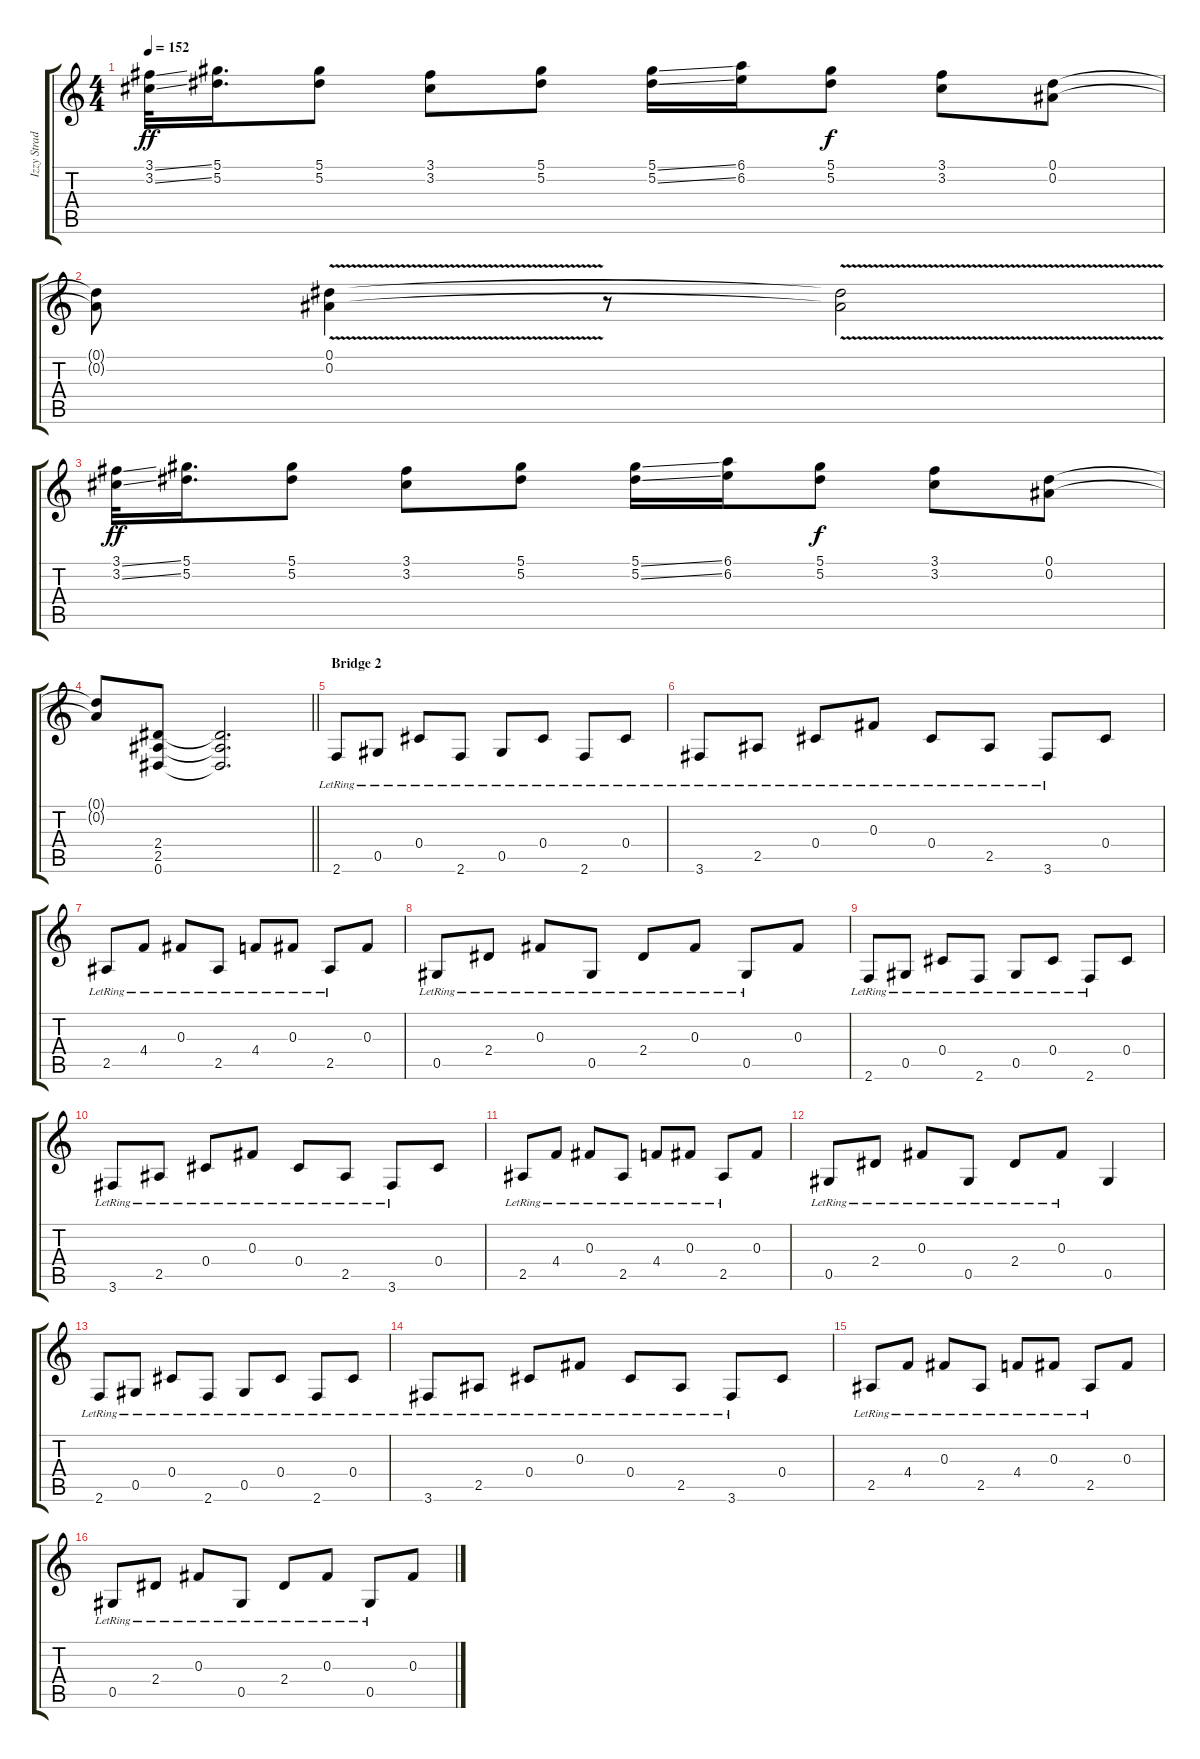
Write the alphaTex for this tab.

\track ("Izzy Stradlin" "Izzy Strad") {instrument distortionguitar}
\staff {score tabs}
\tuning (Eb4 Bb3 Gb3 Db3 Ab2 Eb2) {hide}
\ts (4 4)
\tempo 152
\clef g2
\ks c
(3.1{ss} 3.2{ss}).32{dy ff} (5.1 5.2).16{d} (5.1 5.2).8 (3.1 3.2).8 (5.1 5.2).8 (5.1{ss} 5.2{ss}).16 (6.1 6.2).16 (5.1 5.2).8{dy f} (3.1 3.2).8 (0.1 0.2).8 |
(0.1{t} 0.2{t}).8 (0.1 0.2{v}).4 r.8 (0.1{t} 0.2{t}).2 |
(3.1{ss} 3.2{ss}).32{dy ff} (5.1 5.2).16{d} (5.1 5.2).8 (3.1 3.2).8 (5.1 5.2).8 (5.1{ss} 5.2{ss}).16 (6.1 6.2).16 (5.1 5.2).8{dy f} (3.1 3.2).8 (0.1 0.2).8 |
\barLineRight lightlight
(0.1{t} 0.2{t}).8 (2.4 2.5 0.6).8 (2.4{t} 2.5{t} 0.6{t}).2{d} |
\section ("" "Bridge 2")
2.6{lr}.8{instrument electricguitarclean} 0.5{lr}.8 0.4{lr}.8 2.6{lr}.8 0.5{lr}.8 0.4{lr}.8 2.6{lr}.8 0.4{lr}.8 |
3.6{lr}.8 2.5{lr}.8 0.4{lr}.8 0.3{lr}.8 0.4{lr}.8 2.5{lr}.8 3.6{lr}.8 0.4.8 |
2.5{lr}.8 4.4{lr}.8 0.3{lr}.8 2.5{lr}.8 4.4{lr}.8 0.3{lr}.8 2.5{lr}.8 0.3.8 |
0.5{lr}.8 2.4{lr}.8 0.3{lr}.8 0.5{lr}.8 2.4{lr}.8 0.3{lr}.8 0.5{lr}.8 0.3.8 |
2.6{lr}.8 0.5{lr}.8 0.4{lr}.8 2.6{lr}.8 0.5{lr}.8 0.4{lr}.8 2.6{lr}.8 0.4.8 |
3.6{lr}.8 2.5{lr}.8 0.4{lr}.8 0.3{lr}.8 0.4{lr}.8 2.5{lr}.8 3.6{lr}.8 0.4.8 |
2.5{lr}.8 4.4{lr}.8 0.3{lr}.8 2.5{lr}.8 4.4{lr}.8 0.3{lr}.8 2.5{lr}.8 0.3.8 |
0.5{lr}.8 2.4{lr}.8 0.3{lr}.8 0.5{lr}.8 2.4{lr}.8 0.3{lr}.8 0.5.4 |
2.6{lr}.8{instrument electricguitarclean} 0.5{lr}.8 0.4{lr}.8 2.6{lr}.8 0.5{lr}.8 0.4{lr}.8 2.6{lr}.8 0.4{lr}.8 |
3.6{lr}.8 2.5{lr}.8 0.4{lr}.8 0.3{lr}.8 0.4{lr}.8 2.5{lr}.8 3.6{lr}.8 0.4.8 |
2.5{lr}.8 4.4{lr}.8 0.3{lr}.8 2.5{lr}.8 4.4{lr}.8 0.3{lr}.8 2.5{lr}.8 0.3.8 |
0.5{lr}.8 2.4{lr}.8 0.3{lr}.8 0.5{lr}.8 2.4{lr}.8 0.3{lr}.8 0.5{lr}.8 0.3.8
